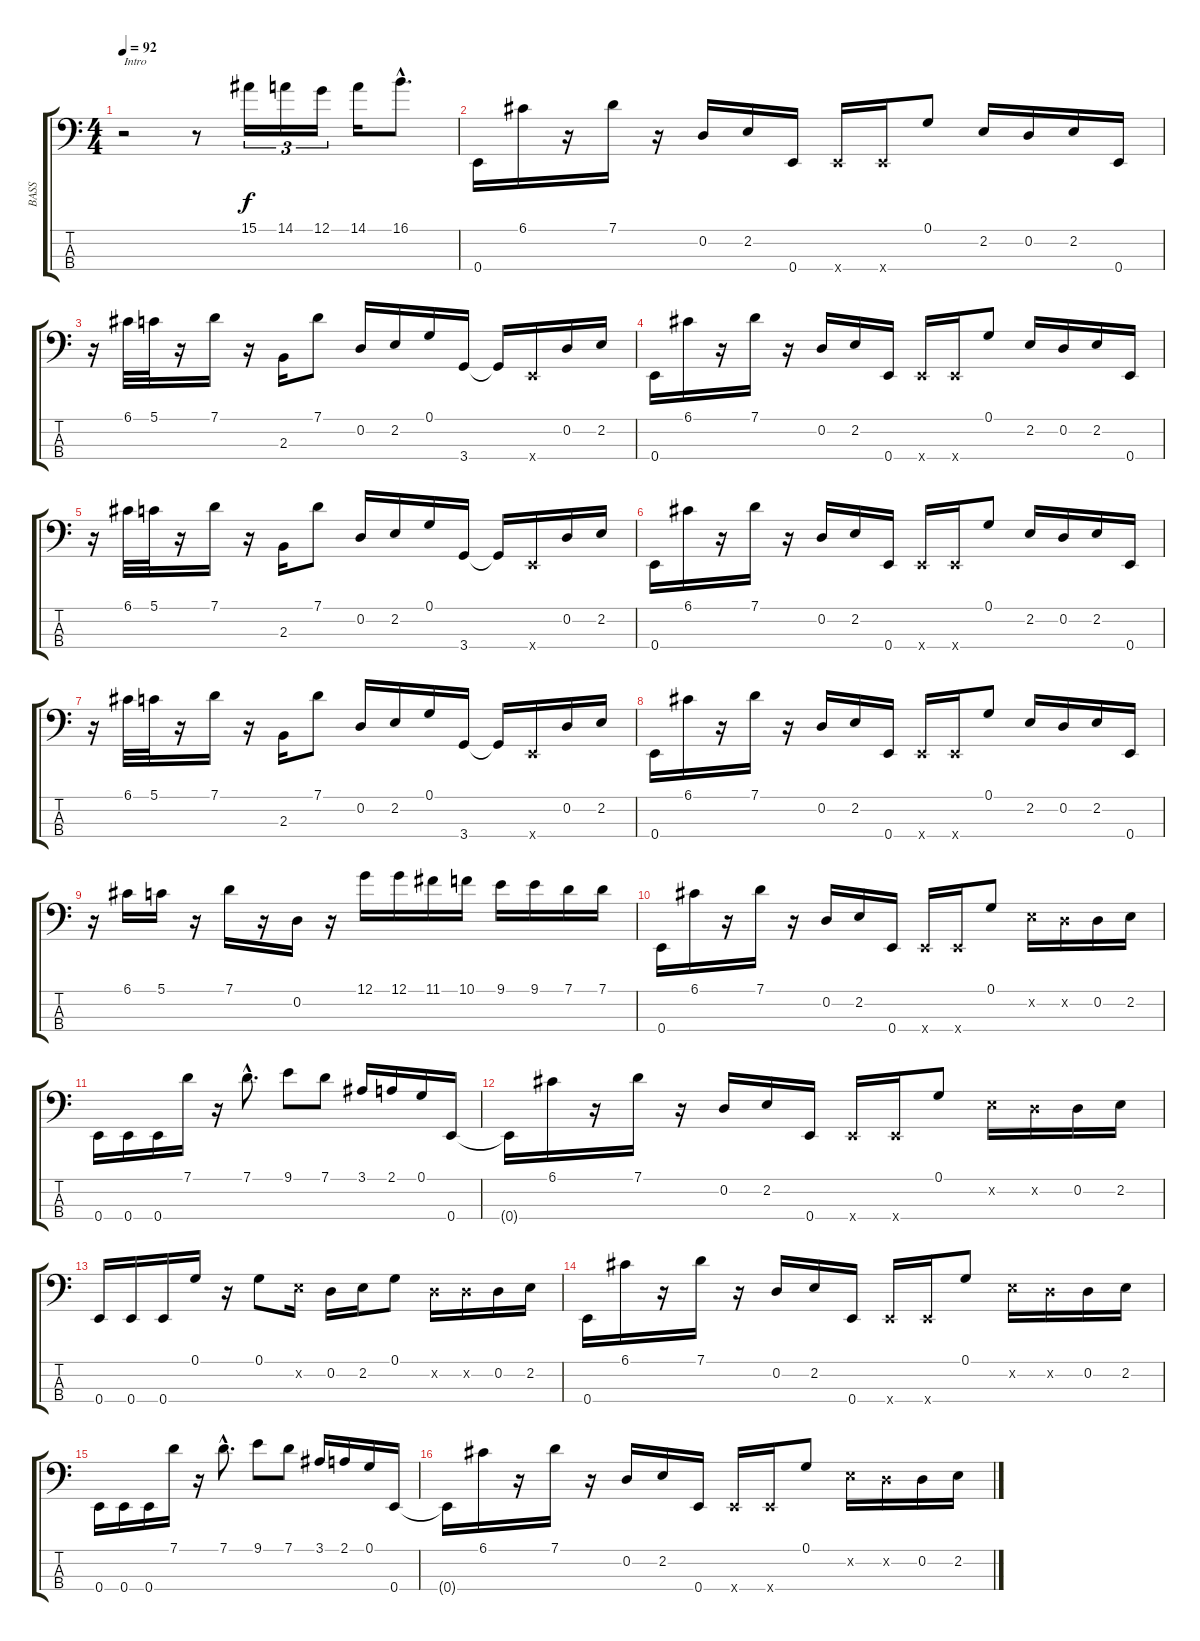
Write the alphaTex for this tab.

\track ("BASS" "BASS") {instrument slapbass1}
\staff {score tabs}
\tuning (G2 D2 A1 E1) {hide}
\ts (4 4)
\tempo 92
\clef f4
\ks c
r.2{txt "Intro" dy f instrument slapbass1} r.8 15.1.16{tu (3 2)} 14.1.16{tu (3 2)} 12.1.16{tu (3 2)} 14.1.16 16.1{hac}.8{d} |
0.4.16 6.1.16 r.16 7.1.16 r.16 0.2.16 2.2.16 0.4.16 0.4{x}.16 0.4{x}.16 0.1.8 2.2.16 0.2.16 2.2.16 0.4.16 |
r.16 6.1.32 5.1.32 r.16 7.1.16 r.16 2.3.16 7.1.8 0.2.16 2.2.16 0.1.16 3.4.16 3.4{t}.16 0.4{x}.16 0.2.16 2.2.16 |
0.4.16 6.1.16 r.16 7.1.16 r.16 0.2.16 2.2.16 0.4.16 0.4{x}.16 0.4{x}.16 0.1.8 2.2.16 0.2.16 2.2.16 0.4.16 |
r.16 6.1.32 5.1.32 r.16 7.1.16 r.16 2.3.16 7.1.8 0.2.16 2.2.16 0.1.16 3.4.16 3.4{t}.16 0.4{x}.16 0.2.16 2.2.16 |
0.4.16 6.1.16 r.16 7.1.16 r.16 0.2.16 2.2.16 0.4.16 0.4{x}.16 0.4{x}.16 0.1.8 2.2.16 0.2.16 2.2.16 0.4.16 |
r.16 6.1.32 5.1.32 r.16 7.1.16 r.16 2.3.16 7.1.8 0.2.16 2.2.16 0.1.16 3.4.16 3.4{t}.16 0.4{x}.16 0.2.16 2.2.16 |
0.4.16 6.1.16 r.16 7.1.16 r.16 0.2.16 2.2.16 0.4.16 0.4{x}.16 0.4{x}.16 0.1.8 2.2.16 0.2.16 2.2.16 0.4.16 |
r.16 6.1.16 5.1.16 r.16 7.1.16 r.16 0.2.16 r.16 12.1.16{instrument electricbassfinger} 12.1.16 11.1.16 10.1.16 9.1.16 9.1.16 7.1.16 7.1.16 |
0.4.16{instrument slapbass1} 6.1.16 r.16 7.1.16 r.16 0.2.16 2.2.16 0.4.16 0.4{x}.16 0.4{x}.16 0.1.8 2.2{x}.16 0.2{x}.16 0.2.16 2.2.16 |
0.4.16 0.4.16 0.4.16 7.1.16 r.16 7.1{hac}.8{d} 9.1.8 7.1.8 3.1.16 2.1.16 0.1.16 0.4.16 |
0.4{t}.16 6.1.16 r.16 7.1.16 r.16 0.2.16 2.2.16 0.4.16 0.4{x}.16 0.4{x}.16 0.1.8 2.2{x}.16 0.2{x}.16 0.2.16 2.2.16 |
0.4.16 0.4.16 0.4.16 0.1.16 r.16 0.1.8 2.2{x}.16 0.2.16 2.2.16 0.1.8 0.2{x}.16 0.2{x}.16 0.2.16 2.2.16 |
0.4.16 6.1.16 r.16 7.1.16 r.16 0.2.16 2.2.16 0.4.16 0.4{x}.16 0.4{x}.16 0.1.8 2.2{x}.16 0.2{x}.16 0.2.16 2.2.16 |
0.4.16 0.4.16 0.4.16 7.1.16 r.16 7.1{hac}.8{d} 9.1.8 7.1.8 3.1.16 2.1.16 0.1.16 0.4.16 |
0.4{t}.16 6.1.16 r.16 7.1.16 r.16 0.2.16 2.2.16 0.4.16 0.4{x}.16 0.4{x}.16 0.1.8 2.2{x}.16 0.2{x}.16 0.2.16 2.2.16
